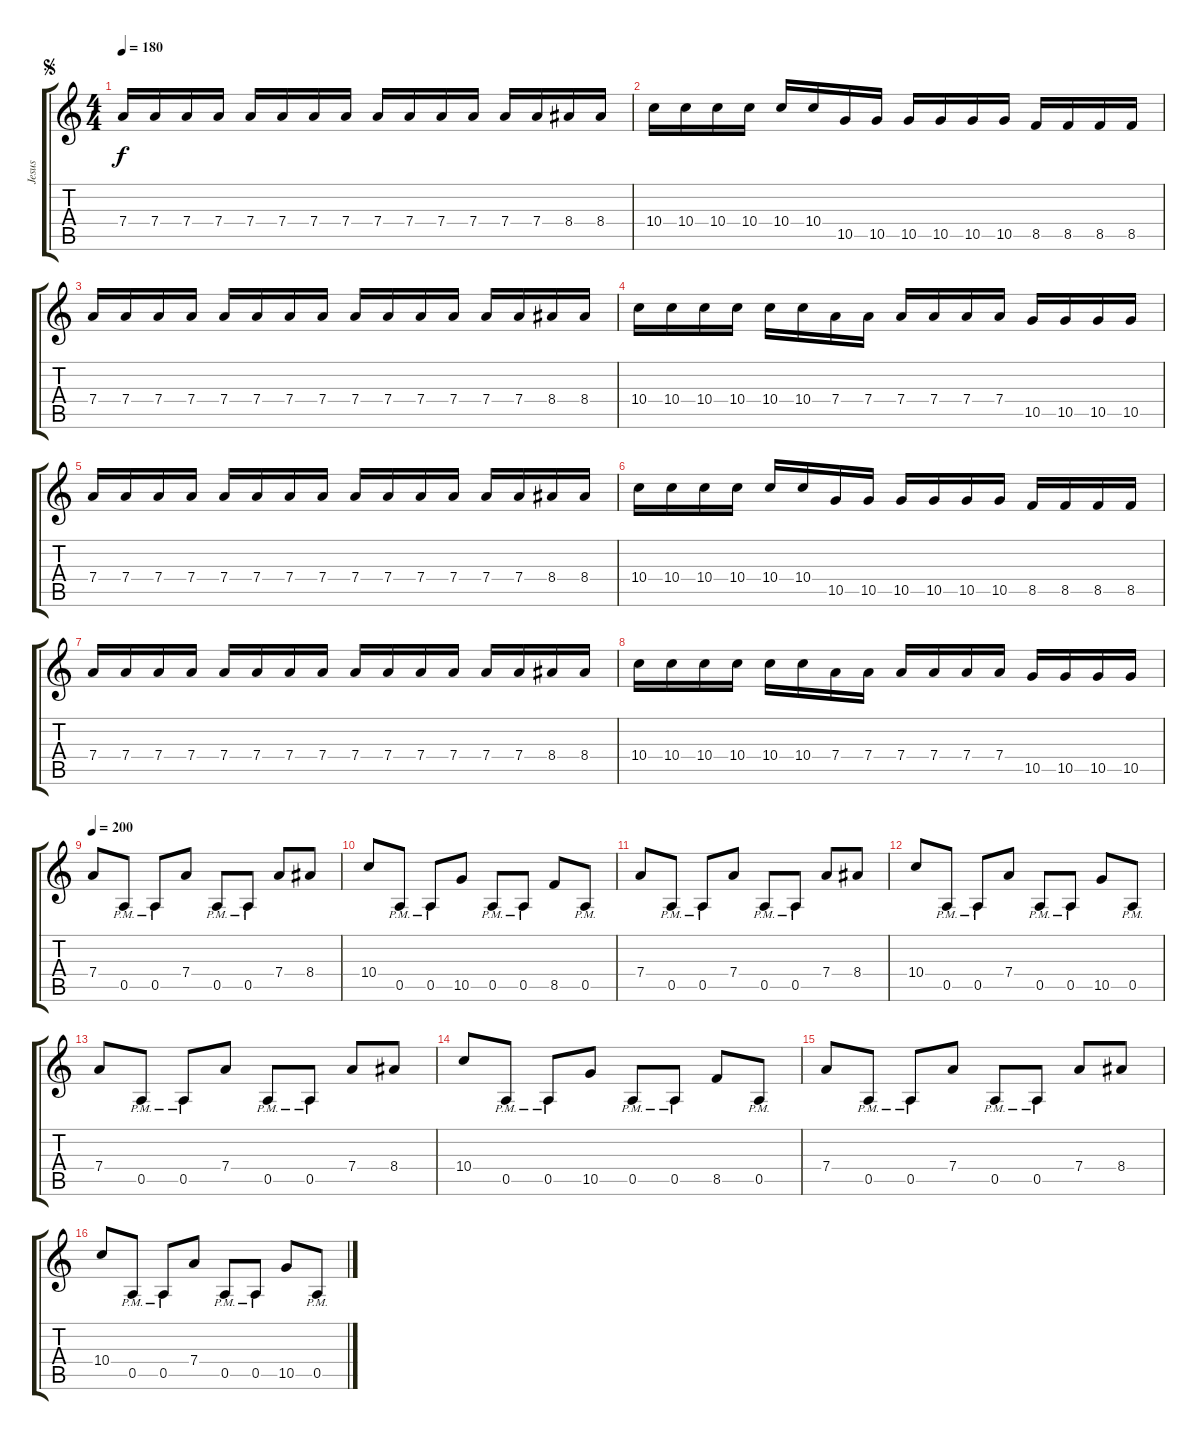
\track ("Jesus" "Jesus") {instrument distortionguitar}
\staff {score tabs}
\tuning (E4 B3 G3 D3 A2 E2) {hide}
\ts (4 4)
\jump segno
\tempo 180
\clef g2
\ks c
7.4.16{dy f instrument distortionguitar} 7.4.16 7.4.16 7.4.16 7.4.16 7.4.16 7.4.16 7.4.16 7.4.16 7.4.16 7.4.16 7.4.16 7.4.16 7.4.16 8.4.16 8.4.16 |
10.4.16 10.4.16 10.4.16 10.4.16 10.4.16 10.4.16 10.5.16 10.5.16 10.5.16 10.5.16 10.5.16 10.5.16 8.5.16 8.5.16 8.5.16 8.5.16 |
7.4.16 7.4.16 7.4.16 7.4.16 7.4.16 7.4.16 7.4.16 7.4.16 7.4.16 7.4.16 7.4.16 7.4.16 7.4.16 7.4.16 8.4.16 8.4.16 |
10.4.16 10.4.16 10.4.16 10.4.16 10.4.16 10.4.16 7.4.16 7.4.16 7.4.16 7.4.16 7.4.16 7.4.16 10.5.16 10.5.16 10.5.16 10.5.16 |
7.4.16 7.4.16 7.4.16 7.4.16 7.4.16 7.4.16 7.4.16 7.4.16 7.4.16 7.4.16 7.4.16 7.4.16 7.4.16 7.4.16 8.4.16 8.4.16 |
10.4.16 10.4.16 10.4.16 10.4.16 10.4.16 10.4.16 10.5.16 10.5.16 10.5.16 10.5.16 10.5.16 10.5.16 8.5.16 8.5.16 8.5.16 8.5.16 |
7.4.16 7.4.16 7.4.16 7.4.16 7.4.16 7.4.16 7.4.16 7.4.16 7.4.16 7.4.16 7.4.16 7.4.16 7.4.16 7.4.16 8.4.16 8.4.16 |
10.4.16 10.4.16 10.4.16 10.4.16 10.4.16 10.4.16 7.4.16 7.4.16 7.4.16 7.4.16 7.4.16 7.4.16 10.5.16 10.5.16 10.5.16 10.5.16 |
\tempo 200
7.4.8{volume 15} 0.5{pm}.8 0.5{pm}.8 7.4.8 0.5{pm}.8 0.5{pm}.8 7.4.8 8.4.8 |
10.4.8 0.5{pm}.8 0.5{pm}.8 10.5.8 0.5{pm}.8 0.5{pm}.8 8.5.8 0.5{pm}.8 |
7.4.8 0.5{pm}.8 0.5{pm}.8 7.4.8 0.5{pm}.8 0.5{pm}.8 7.4.8 8.4.8 |
10.4.8 0.5{pm}.8 0.5{pm}.8 7.4.8 0.5{pm}.8 0.5{pm}.8 10.5.8 0.5{pm}.8 |
7.4.8 0.5{pm}.8 0.5{pm}.8 7.4.8 0.5{pm}.8 0.5{pm}.8 7.4.8 8.4.8 |
10.4.8 0.5{pm}.8 0.5{pm}.8 10.5.8 0.5{pm}.8 0.5{pm}.8 8.5.8 0.5{pm}.8 |
7.4.8 0.5{pm}.8 0.5{pm}.8 7.4.8 0.5{pm}.8 0.5{pm}.8 7.4.8 8.4.8 |
10.4.8 0.5{pm}.8 0.5{pm}.8 7.4.8 0.5{pm}.8 0.5{pm}.8 10.5.8 0.5{pm}.8
